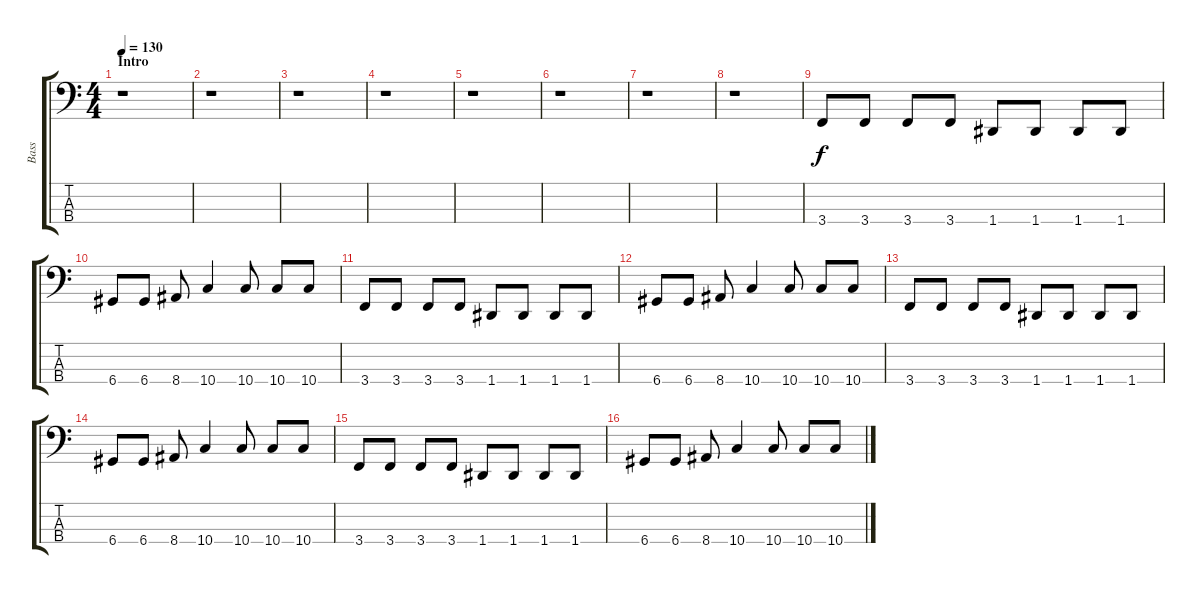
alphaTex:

\track ("Bass" "Bass") {instrument electricbassfinger}
\staff {score tabs}
\tuning (G2 D2 A1 D1) {hide}
\ts (4 4)
\section ("" "Intro")
\tempo 130
\clef f4
\ks c
r.1{dy f instrument electricbassfinger} |
r.1 |
r.1 |
r.1 |
r.1 |
r.1 |
r.1 |
r.1 |
3.4.8 3.4.8 3.4.8 3.4.8 1.4.8 1.4.8 1.4.8 1.4.8 |
6.4.8 6.4.8 8.4.8 10.4.4 10.4.8 10.4.8 10.4.8 |
3.4.8 3.4.8 3.4.8 3.4.8 1.4.8 1.4.8 1.4.8 1.4.8 |
6.4.8 6.4.8 8.4.8 10.4.4 10.4.8 10.4.8 10.4.8 |
3.4.8 3.4.8 3.4.8 3.4.8 1.4.8 1.4.8 1.4.8 1.4.8 |
6.4.8 6.4.8 8.4.8 10.4.4 10.4.8 10.4.8 10.4.8 |
3.4.8 3.4.8 3.4.8 3.4.8 1.4.8 1.4.8 1.4.8 1.4.8 |
6.4.8 6.4.8 8.4.8 10.4.4 10.4.8 10.4.8 10.4.8
